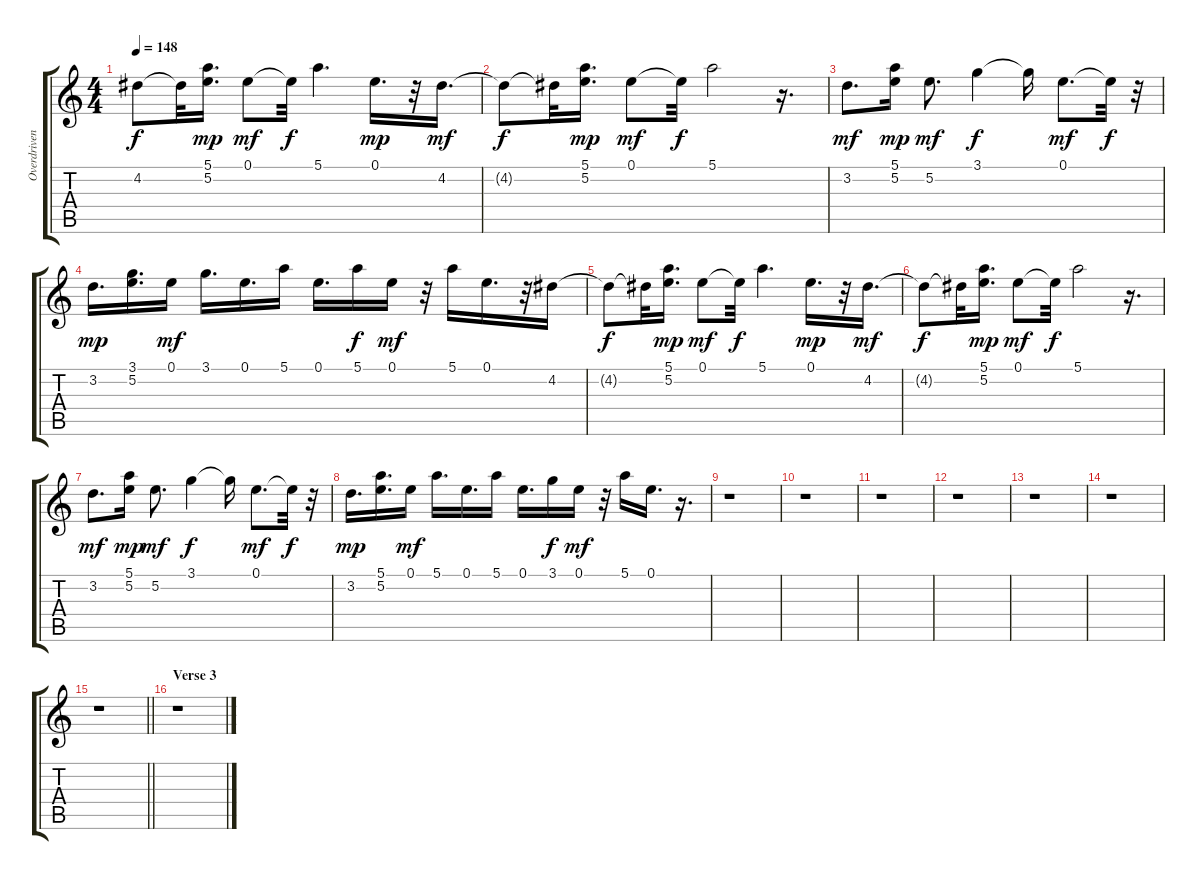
\track ("Overdriven Guitar" "Overdriven") {mute instrument overdrivenguitar}
\staff {score tabs}
\tuning (E4 B3 G3 D3 A2 E2) {hide}
\ts (4 4)
\tempo 148
\clef g2
\ks c
4.2{t}.8{dy f} 4.2{t}.32 (5.1 5.2).16{d dy mp} 0.1.8{dy mf} 0.1{t}.32{dy f} 5.1.4{d} 0.1.16{d dy mp} r.32 4.2.16{d dy mf} |
4.2{t}.8{dy f} 4.2{t}.32 (5.1 5.2).16{d dy mp} 0.1.8{dy mf} 0.1{t}.32{dy f} 5.1.2 r.16{d} |
3.2.8{d dy mf} (5.1 5.2).16{dy mp} 5.2.8{d dy mf} 3.1.4{dy f} 3.1{t}.16 0.1.8{d dy mf} 0.1{t}.32{dy f} r.32 |
3.2.16{d dy mp} (3.1 5.2).16{d} 0.1.16{dy mf} 3.1.16{d} 0.1.16{d} 5.1.16 0.1.16{d} 5.1.16{dy f} 0.1.16{dy mf} r.32 5.1.16 0.1.16{d} r.32 4.2.16 |
4.2{t}.8{dy f} 4.2{t}.32 (5.1 5.2).16{d dy mp} 0.1.8{dy mf} 0.1{t}.32{dy f} 5.1.4{d} 0.1.16{d dy mp} r.32 4.2.16{d dy mf} |
4.2{t}.8{dy f} 4.2{t}.32 (5.1 5.2).16{d dy mp} 0.1.8{dy mf} 0.1{t}.32{dy f} 5.1.2 r.16{d} |
3.2.8{d dy mf} (5.1 5.2).16{dy mp} 5.2.8{d dy mf} 3.1.4{dy f} 3.1{t}.16 0.1.8{d dy mf} 0.1{t}.32{dy f} r.32 |
3.2.16{d dy mp} (5.1 5.2).16{d} 0.1.16{dy mf} 5.1.16{d} 0.1.16{d} 5.1.16 0.1.16{d} 3.1.16{dy f} 0.1.16{dy mf} r.32 5.1.16 0.1.16{d} r.16{d} |
r.1 |
r.1 |
r.1 |
r.1 |
r.1 |
r.1 |
\barLineRight lightlight
r.1 |
\section ("" "Verse 3")
r.1
